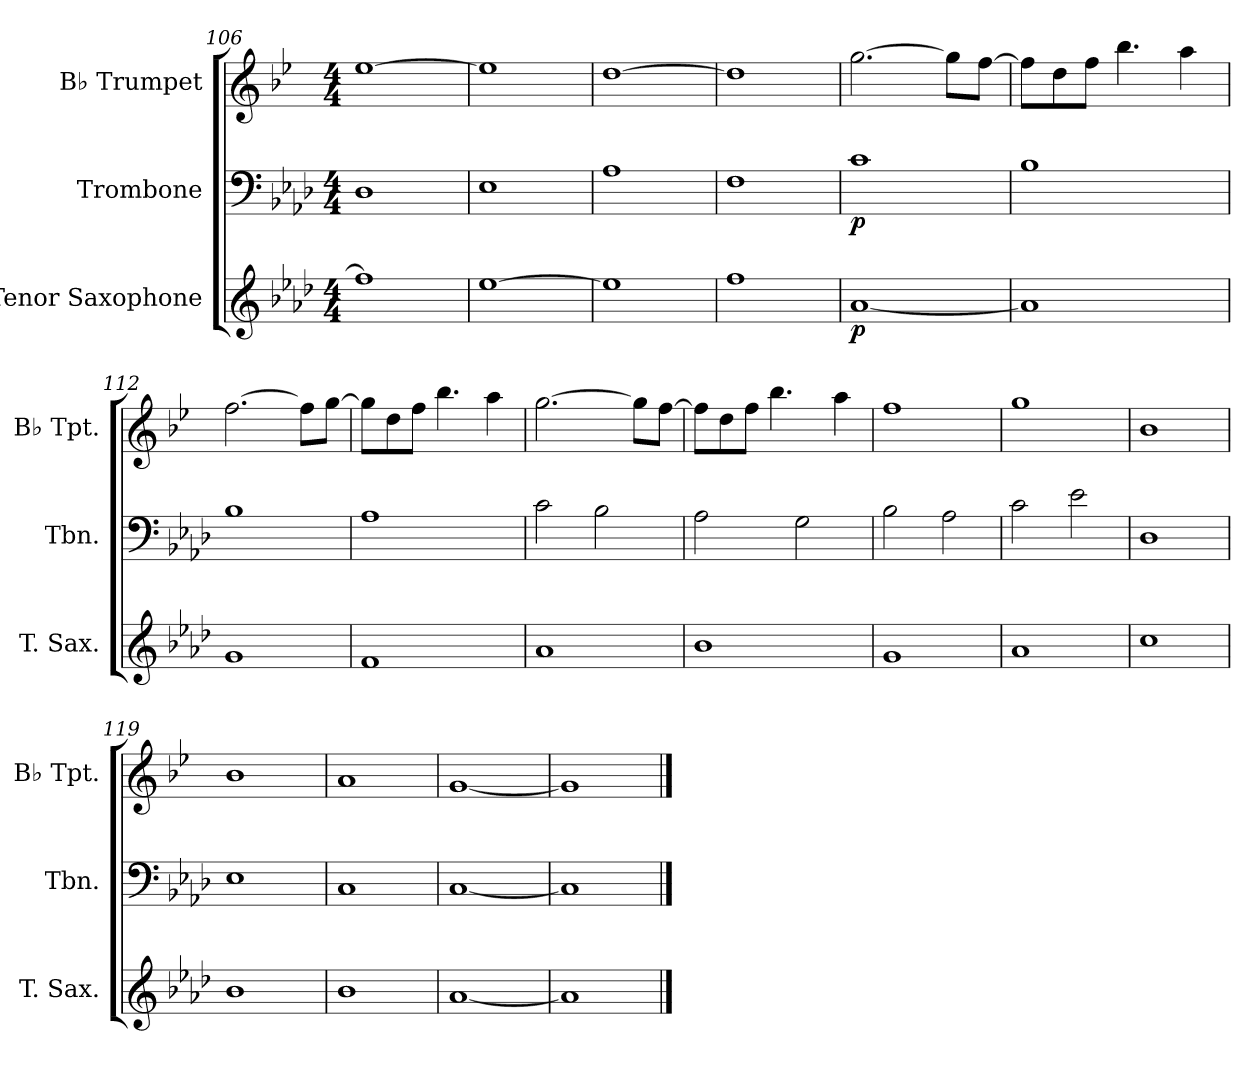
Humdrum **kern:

**kern	**dynam	**kern	**dynam	**kern	**dynam
*part3	*part3	*part2	*part2	*part1	*part1
*staff3	*staff3	*staff2	*staff2	*staff1	*staff1
*I"Tenor Saxophone	*	*I"Trombone	*	*I"B♭ Trumpet	*
*I'T. Sax.	*	*I'Tbn.	*	*I'B♭ Tpt.	*
*clefG2	*	*clefF4	*	*clefG2	*
*ITrd8c14	*	*	*	*ITrd1c2	*
*k[b-e-a-d-]	*	*k[b-e-a-d-]	*	*k[b-e-a-d-]	*
*M4/4	*	*M4/4	*	*M4/4	*
=106	=106	=106	=106	=106	=106
1f]	.	1D-	.	[1dd-	.
=107	=107	=107	=107	=107	=107
[1e-	.	1E-	.	1dd-]	.
=108	=108	=108	=108	=108	=108
1e-]	.	1A-	.	[1cc	.
=109	=109	=109	=109	=109	=109
1f	.	1F	.	1cc]	.
=110	=110	=110	=110	=110	=110
!	!LO:DY:b	!	!LO:DY:b	!	!LO:DY:b
[1A-	p	1c	p	[2.ff\	other-dynamics
.	.	.	.	8ff\L]	.
.	.	.	.	[8ee-\J	.
!!LO:PB:g=z
=111	=111	=111	=111	=111	=111
1A-]	.	1B-	.	8ee-\L]	.
.	.	.	.	8cc\	.
.	.	.	.	8ee-\J	.
.	.	.	.	4.aa-\	.
.	.	.	.	4gg\	.
=112	=112	=112	=112	=112	=112
1G	.	1B-	.	[2.ee-\	.
.	.	.	.	8ee-\L]	.
.	.	.	.	[8ff\J	.
=113	=113	=113	=113	=113	=113
1F	.	1A-	.	8ff\L]	.
.	.	.	.	8cc\	.
.	.	.	.	8ee-\J	.
.	.	.	.	4.aa-\	.
.	.	.	.	4gg\	.
=114	=114	=114	=114	=114	=114
1A-	.	2c\	.	[2.ff\	.
.	.	2B-\	.	.	.
.	.	.	.	8ff\L]	.
.	.	.	.	[8ee-\J	.
=115	=115	=115	=115	=115	=115
1B-	.	2A-\	.	8ee-\L]	.
.	.	.	.	8cc\	.
.	.	.	.	8ee-\J	.
.	.	.	.	4.aa-\	.
.	.	2G\	.	.	.
.	.	.	.	4gg\	.
=116	=116	=116	=116	=116	=116
1G	.	2B-\	.	1ee-	.
.	.	2A-\	.	.	.
=117	=117	=117	=117	=117	=117
1A-	.	2c\	.	1ff	.
.	.	2e-\	.	.	.
=118	=118	=118	=118	=118	=118
1c	.	1D-	.	1a-	.
=119	=119	=119	=119	=119	=119
1B-	.	1E-	.	1a-	.
=120	=120	=120	=120	=120	=120
1B-	.	1C	.	1g	.
!!LO:LB:g=z
=121	=121	=121	=121	=121	=121
[1A-	.	[1C	.	[1f	.
=122	=122	=122	=122	=122	=122
1A-]	.	1C]	.	1f]	.
==	==	==	==	==	==
*-	*-	*-	*-	*-	*-
